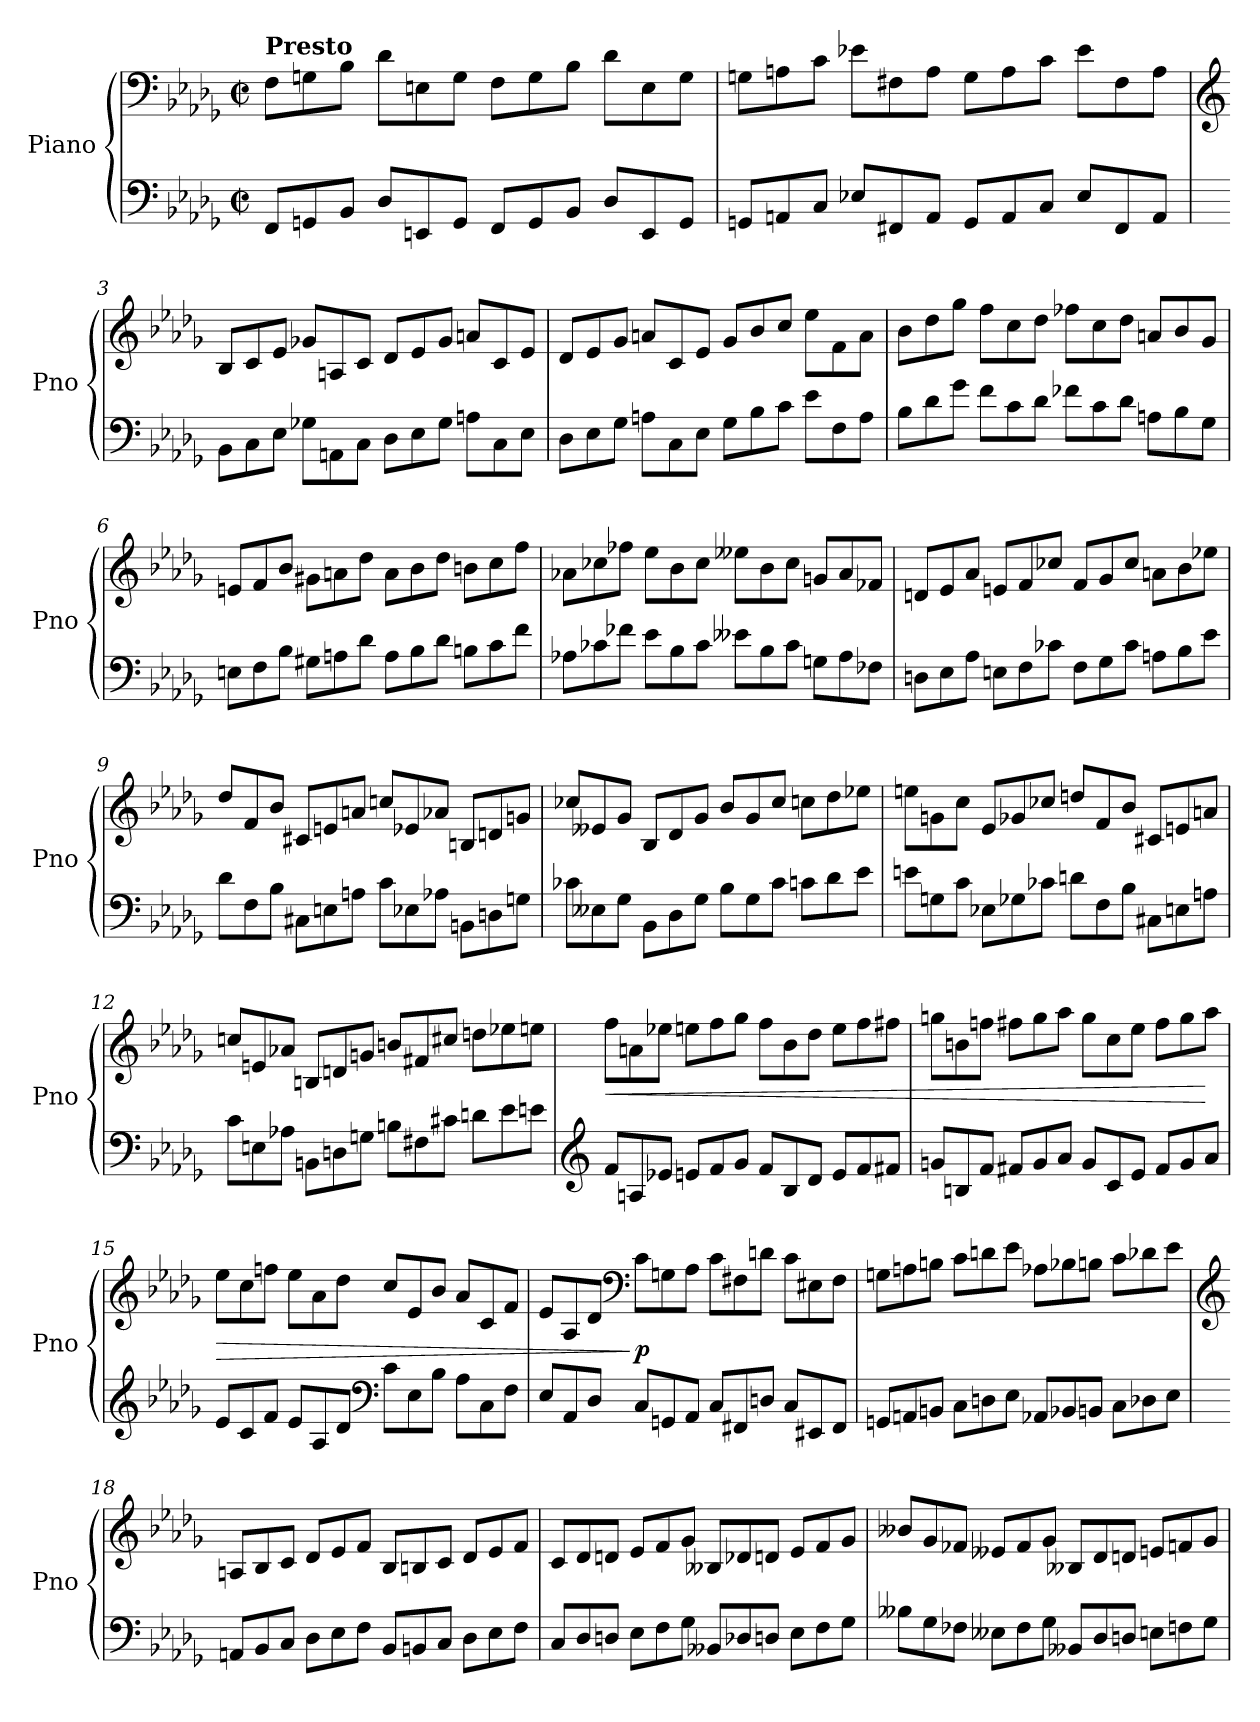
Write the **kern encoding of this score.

**kern	**kern	**dynam
*part1	*part1	*part1
*staff2	*staff1	*staff1/2
*I"Piano	*	*
*I'Pno	*	*
*clefF4	*clefF4	*
*k[b-e-a-d-g-]	*k[b-e-a-d-g-]	*
*M4/4	*M4/4	*
*met(c|)	*met(c|)	*
*Xtuplet	*Xtuplet	*
=1	=1	=1
!	!LO:TX:a:B:t=Presto	!
!	!	!LO:DY:b
12FF/L	12F\L	other-dynamics
12GGn/	12Gn\	.
12BB-/J	12B-\J	.
12D-/L	12d-\L	.
12EEn/	12En\	.
12GG/J	12G\J	.
12FF/L	12F\L	.
12GG/	12G\	.
12BB-/J	12B-\J	.
12D-/L	12d-\L	.
12EE/	12E\	.
12GG/J	12G\J	.
=2	=2	=2
12GGn/L	12Gn\L	.
12AAn/	12An\	.
12C/J	12c\J	.
12E-X/L	12e-X\L	.
12FF#X/	12F#X\	.
12AA/J	12A\J	.
12GG/L	12G\L	.
12AA/	12A\	.
12C/J	12c\J	.
12E-/L	12e-\L	.
12FF#/	12F#\	.
12AA/J	12A\J	.
=3	=3	=3
*	*clefG2	*
12BB-\L	12B-/L	.
12C\	12c/	.
12E-\J	12e-/J	.
12G-X\L	12g-X/L	.
12AAn\	12An/	.
12C\J	12c/J	.
12D-\L	12d-/L	.
12E-\	12e-/	.
12G-\J	12g-/J	.
12An\L	12an/L	.
12C\	12c/	.
12E-\J	12e-/J	.
!!LO:LB:g=z
=4	=4	=4
12D-\L	12d-/L	.
12E-\	12e-/	.
12G-\J	12g-/J	.
12An\L	12an/L	.
12C\	12c/	.
12E-\J	12e-/J	.
12G-\L	12g-/L	.
12B-\	12b-/	.
12c\J	12cc/J	.
12e-\L	12ee-\L	.
12F\	12f\	.
12A\J	12a\J	.
=5	=5	=5
12B-\L	12b-\L	.
12d-\	12dd-\	.
12g-\J	12gg-\J	.
12f\L	12ff\L	.
12c\	12cc\	.
12d-\J	12dd-\J	.
12f-X\L	12ff-X\L	.
12c\	12cc\	.
12d-\J	12dd-\J	.
12An\L	12an/L	.
12B-\	12b-/	.
12G-\J	12g-/J	.
=6	=6	=6
12En\L	12en/L	.
12F\	12f/	.
12B-\J	12b-/J	.
12G#X\L	12g#X\L	.
12An\	12an\	.
12d-\J	12dd-\J	.
12A\L	12a\L	.
12B-\	12b-\	.
12d-\J	12dd-\J	.
12Bn\L	12bn\L	.
12c\	12cc\	.
12f\J	12ff\J	.
!!LO:LB:g=z
=7	=7	=7
12A-X\L	12a-X\L	.
12c-X\	12cc-X\	.
12f-X\J	12ff-X\J	.
12e-\L	12ee-\L	.
12B-\	12b-\	.
12c-\J	12cc-\J	.
12e--X\L	12ee--X\L	.
12B-\	12b-\	.
12c-\J	12cc-\J	.
12Gn\L	12gn/L	.
12A-\	12a-/	.
12F-X\J	12f-X/J	.
=8	=8	=8
12Dn\L	12dn/L	.
12E-\	12e-/	.
12A-\J	12a-/J	.
12En\L	12en/L	.
12F\	12f/	.
12c-X\J	12cc-X/J	.
12F\L	12f/L	.
12G-\	12g-/	.
12c-\J	12cc-/J	.
12An\L	12an\L	.
12B-\	12b-\	.
12e-\J	12ee-X\J	.
=9	=9	=9
12d-\L	12dd-/L	.
12F\	12f/	.
12B-\J	12b-/J	.
12C#X\L	12c#X/L	.
12En\	12en/	.
12An\J	12an/J	.
12c\L	12ccn/L	.
12E-X\	12e-X/	.
12A-X\J	12a-X/J	.
12BBn\L	12Bn/L	.
12Dn\	12dn/	.
12Gn\J	12gn/J	.
!!LO:LB:g=z
=10	=10	=10
12c-X\L	12cc-X/L	.
12E--X\	12e--X/	.
12G-\J	12g-/J	.
12BB-\L	12B-/L	.
12D-\	12d-/	.
12G-\J	12g-/J	.
12B-\L	12b-/L	.
12G-\	12g-/	.
12c-\J	12cc-/J	.
12cn\L	12ccn\L	.
12d-\	12dd-\	.
12e-\J	12ee-X\J	.
=11	=11	=11
12en\L	12een\L	.
12Gn\	12gn\	.
12c\J	12cc\J	.
12E-X\L	12e-/L	.
12G-X\	12g-X/	.
12c-X\J	12cc-X/J	.
12dn\L	12ddn/L	.
12F\	12f/	.
12B-\J	12b-/J	.
12C#X\L	12c#X/L	.
12En\	12en/	.
12An\J	12an/J	.
!!LO:LB:g=z
=12	=12	=12
12c\L	12ccn/L	.
12En\	12en/	.
12A-X\J	12a-X/J	.
12BBn\L	12Bn/L	.
12Dn\	12dn/	.
12Gn\J	12gn/J	.
12Bn\L	12bn/L	.
12F#X\	12f#X/	.
12c#X\J	12cc#X/J	.
12dn\L	12ddn\L	.
12e-\	12ee-X\	.
12en\J	12een\J	.
=13	=13	=13
*clefG2	*	*
!	!	!LO:HP:b
12f/L	12ff\L	<
12An/	12an\	.
12e-X/J	12ee-X\J	.
12en/L	12een\L	.
12f/	12ff\	.
12g-/J	12gg-\J	.
12f/L	12ff\L	.
12B-/	12b-\	.
12d-/J	12dd-\J	.
12e/L	12ee\L	.
12f/	12ff\	.
12f#X/J	12ff#X\J	.
=14	=14	=14
12gn/L	12ggn\L	.
12Bn/	12bn\	.
12f/J	12ffn\J	.
12f#X/L	12ff#X\L	.
12g/	12gg\	.
12a-/J	12aa-\J	.
12g/L	12gg\L	.
12c/	12cc\	.
12e-/J	12ee-\J	.
12f#/L	12ff#\L	.
12g/	12gg\	.
12a-/J	12aa-\J	[
!!LO:PB:g=z
=15	=15	=15
!	!	!LO:HP:b
12e-/L	12ee-\L	>
12c/	12cc\	.
12f/J	12ffn\J	.
12e-/L	12ee-\L	.
12A-/	12a-\	.
12d-/J	12dd-\J	.
*clefF4	*	*
12c\L	12cc/L	.
12E-\	12e-/	.
12B-\J	12b-/J	.
12A-\L	12a-/L	.
12C\	12c/	.
12F\J	12f/J	.
=16	=16	=16
12E-/L	12e-/L	.
12AA-/	12A-/	.
12D-/J	12d-/J	.
*	*clefF4	*
!	!	!LO:DY:n=1:b
12C/L	12c\L	] p
12GGn/	12Gn\	.
12AA-/J	12A-\J	.
12C/L	12c\L	.
12FF#X/	12F#X\	.
12Dn/J	12dn\J	.
12C/L	12c\L	.
12EE#X/	12E#X\	.
12FF#/J	12F#\J	.
=17	=17	=17
12GGn/L	12Gn\L	.
12AAn/	12An\	.
12BBn/J	12Bn\J	.
12C\L	12c\L	.
12Dn\	12dn\	.
12E-\J	12e-\J	.
12AA-X/L	12A-X\L	.
12BB-X/	12B-X\	.
12BBn/J	12Bn\J	.
12C\L	12c\L	.
12D-X\	12d-X\	.
12E-\J	12e-\J	.
!!LO:LB:g=z
=18	=18	=18
*	*clefG2	*
12AAn/L	12An/L	.
12BB-/	12B-/	.
12C/J	12c/J	.
12D-\L	12d-/L	.
12E-\	12e-/	.
12F\J	12f/J	.
12BB-/L	12B-/L	.
12BBn/	12Bn/	.
12C/J	12c/J	.
12D-\L	12d-/L	.
12E-\	12e-/	.
12F\J	12f/J	.
=19	=19	=19
12C/L	12c/L	.
12D-/	12d-/	.
12Dn/J	12dn/J	.
12E-\L	12e-/L	.
12F\	12f/	.
12G-\J	12g-/J	.
12BB--X/L	12B--X/L	.
12D-X/	12d-X/	.
12Dn/J	12dn/J	.
12E-\L	12e-/L	.
12F\	12f/	.
12G-\J	12g-/J	.
=20	=20	=20
12B--X\L	12b--X/L	.
12G-\	12g-/	.
12F-X\J	12f-X/J	.
12E--X\L	12e--X/L	.
12F-\	12f-/	.
12G-\J	12g-/J	.
12BB--X/L	12B--X/L	.
12D-/	12d-/	.
12Dn/J	12dn/J	.
12En\L	12en/L	.
12Fn\	12fn/	.
12G-\J	12g-/J	.
=	=	=
*-	*-	*-
